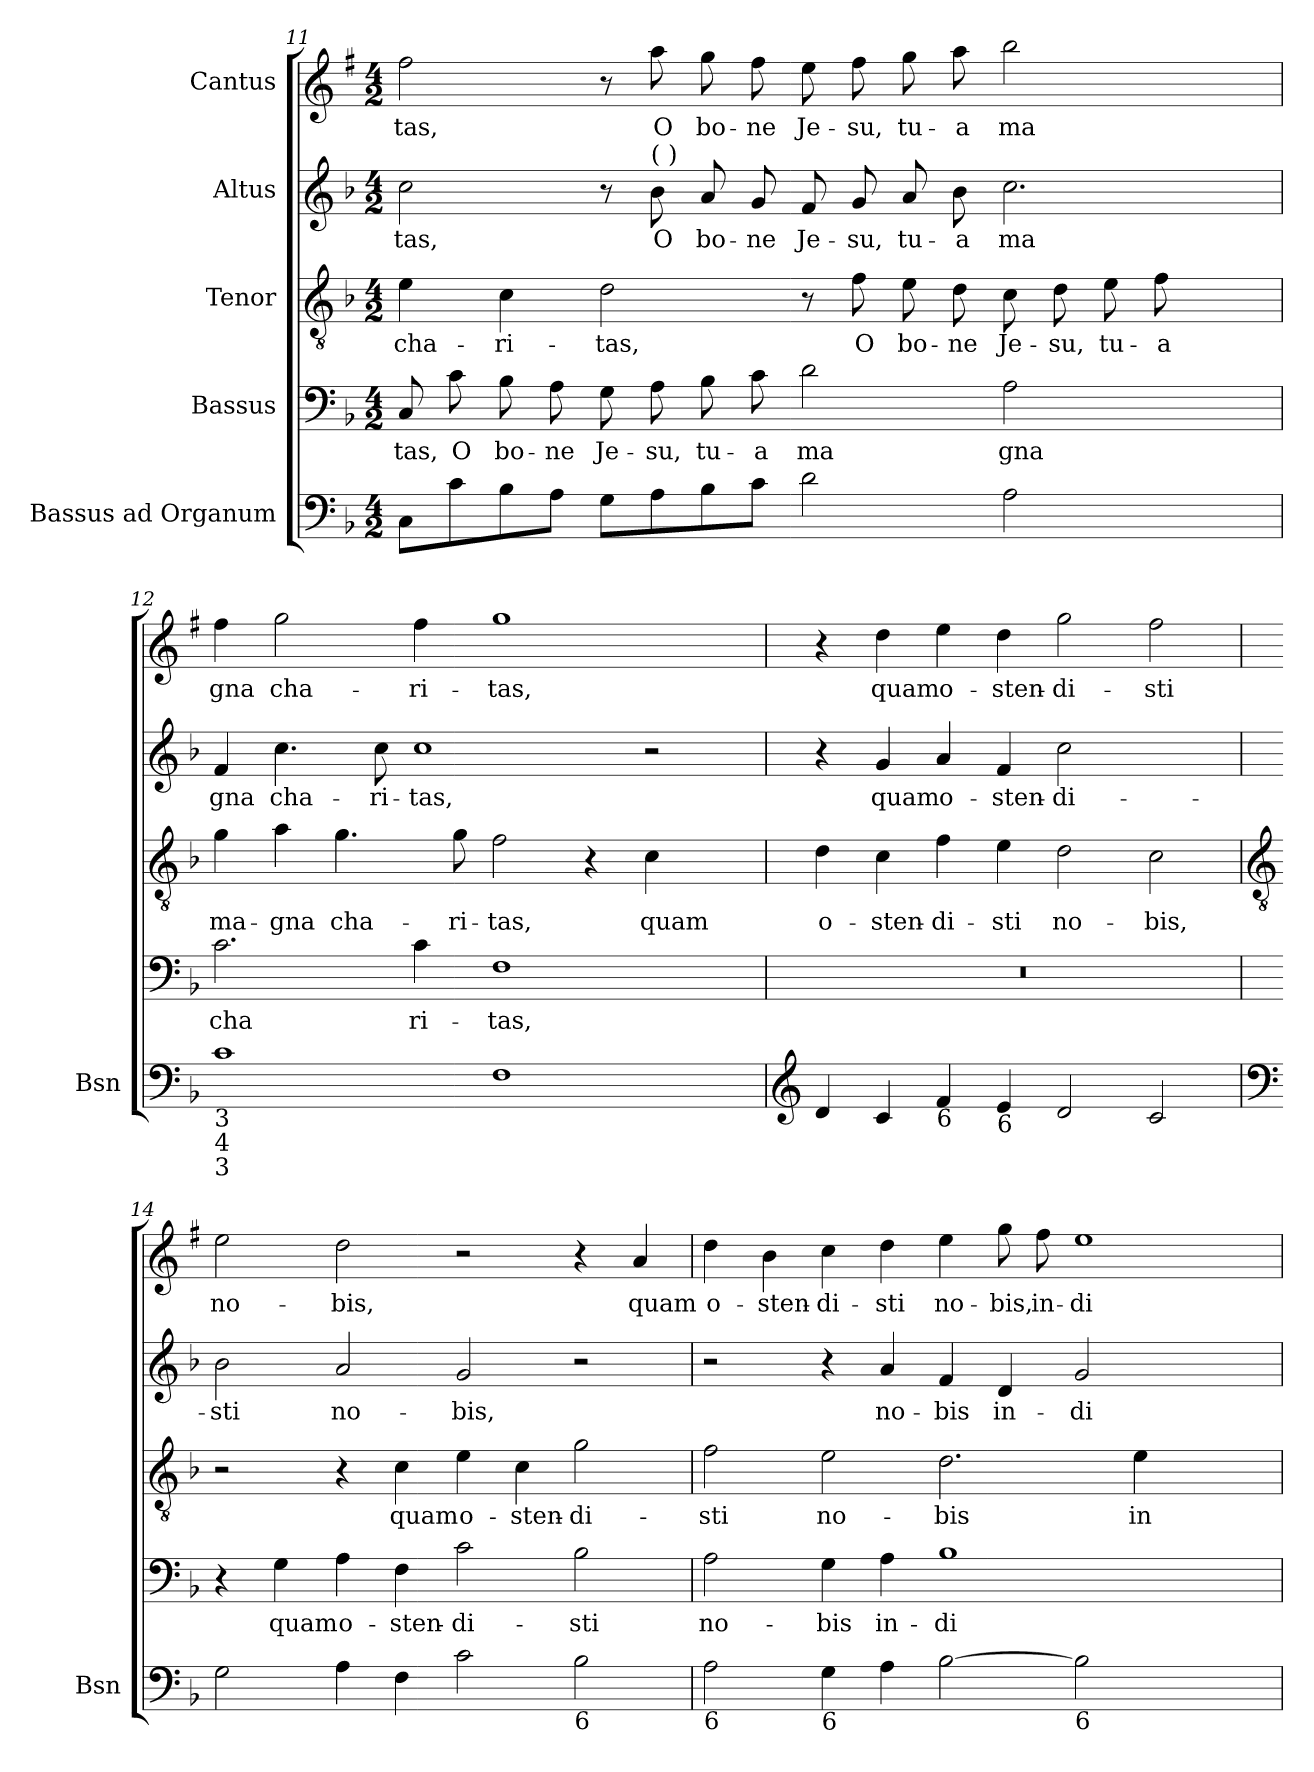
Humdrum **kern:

**kern	**kern	**text	**kern	**text	**kern	**text	**kern	**text
*part5	*part4	*part4	*part3	*part3	*part2	*part2	*part1	*part1
*staff5	*staff4	*staff4	*staff3	*staff3	*staff2	*staff2	*staff1	*staff1
*I"Bassus ad Organum	*I"Bassus	*	*I"Tenor	*	*I"Altus	*	*I"Cantus	*
*I'Bsn	*	*	*	*	*	*	*	*
!!LO:LB:g=z
*clefF4	*clefF4	*	*clefGv2	*	*clefG2	*	*clefG2	*
*	*	*	*	*	*	*	*ITrd1c2	*
*k[b-]	*k[b-]	*	*k[b-]	*	*k[b-]	*	*k[b-]	*
*F:	*F:	*	*F:	*	*F:	*	*F:	*
*M4/2	*M4/2	*	*M4/2	*	*M4/2	*	*M4/2	*
=11	=11	=11	=11	=11	=11	=11	=11	=11
!	!	!LO:LY:b	!	!LO:LY:b	!	!LO:LY:b	!	!LO:LY:b
8CL	8C	-tas,	4e	cha-	2cc	-tas,	2ee	-tas,
!	!	!LO:LY:b	!	!	!	!	!	!
8c	8c	O	.	.	.	.	.	.
!	!	!LO:LY:b	!	!LO:LY:b	!	!	!	!
8B-	8B-	bo-	4c	-ri-	.	.	.	.
!	!	!LO:LY:b	!	!	!	!	!	!
8AJ	8A	-ne	.	.	.	.	.	.
!	!	!LO:LY:b	!	!LO:LY:b	!	!	!	!
8GL	8G	Je-	2d	-tas,	8r	.	8r	.
!	!	!	!	!	!LO:TX:a:t=(  )	!	!	!
!	!	!LO:LY:b	!	!	!	!LO:LY:b	!	!LO:LY:b
8A	8A	-su,	.	.	8b-	O	8gg	O
!	!	!LO:LY:b	!	!	!	!LO:LY:b	!	!LO:LY:b
8B-	8B-	tu-	.	.	8a	bo-	8ff	bo-
!	!	!LO:LY:b	!	!	!	!LO:LY:b	!	!LO:LY:b
8cJ	8c	-a	.	.	8g	-ne	8ee	-ne
!	!	!LO:LY:b	!	!	!	!LO:LY:b	!	!LO:LY:b
2d	2d	ma	8r	.	8f	Je-	8dd	Je-
!	!	!	!	!LO:LY:b	!	!LO:LY:b	!	!LO:LY:b
.	.	.	8f	O	8g	-su,	8ee	-su,
!	!	!	!	!LO:LY:b	!	!LO:LY:b	!	!LO:LY:b
.	.	.	8e	bo-	8a	tu-	8ff	tu-
!	!	!	!	!LO:LY:b	!	!LO:LY:b	!	!LO:LY:b
.	.	.	8d	-ne	8b-	-a	8gg	-a
!	!	!LO:LY:b	!	!LO:LY:b	!	!LO:LY:b	!	!LO:LY:b
2A	2A	gna	8c	Je-	2.cc	ma	2aa	ma
!	!	!	!	!LO:LY:b	!	!	!	!
.	.	.	8d	-su,	.	.	.	.
!	!	!	!	!LO:LY:b	!	!	!	!
.	.	.	8e	tu-	.	.	.	.
!	!	!	!	!LO:LY:b	!	!	!	!
.	.	.	8f	-a	.	.	.	.
4ryy	4ryy	.	4ryy	.	.	.	4ryy	.
=12	=12	=12	=12	=12	=12	=12	=12	=12
!LO:TX:b:t=3	!	!	!	!	!	!	!	!
!LO:TX:b:t=4	!	!	!	!	!	!	!	!
!LO:TX:b:t=3	!	!	!	!	!	!	!	!
!	!	!LO:LY:b	!	!LO:LY:b	!	!LO:LY:b	!	!LO:LY:b
1c	2.c	cha	4g	ma-	4f	gna	4ee	gna
!	!	!	!	!LO:LY:b	!	!LO:LY:b	!	!LO:LY:b
.	.	.	4a	-gna	4.cc	cha-	2ff	cha-
!	!	!	!	!LO:LY:b	!	!	!	!
.	.	.	4.g	cha-	.	.	.	.
!	!	!	!	!	!	!LO:LY:b	!	!
.	.	.	.	.	8cc	-ri-	.	.
!	!	!LO:LY:b	!	!	!	!LO:LY:b	!	!LO:LY:b
.	4c	ri-	.	.	1cc	-tas,	4ee	-ri-
!	!	!	!	!LO:LY:b	!	!	!	!
.	.	.	8g	-ri-	.	.	.	.
!	!	!LO:LY:b	!	!LO:LY:b	!	!	!	!LO:LY:b
1F	1F	-tas,	2f	-tas,	.	.	1ff	-tas,
.	.	.	4r	.	.	.	.	.
!	!	!	!	!LO:LY:b	!	!	!	!
.	.	.	4c	quam	2r	.	.	.
4ryy	4ryy	.	4ryy	.	.	.	4ryy	.
=13	=13	=13	=13	=13	=13	=13	=13	=13
*clefG2	*	*	*	*	*	*	*	*
!	!	!	!	!LO:LY:b	!	!	!	!
4d	0r	.	4d	o-	4r	.	4r	.
!	!	!	!	!LO:LY:b	!	!LO:LY:b	!	!LO:LY:b
4c	.	.	4c	-sten-	4g	quam	4cc	quam
!LO:TX:b:t=6	!	!	!	!	!	!	!	!
!	!	!	!	!LO:LY:b	!	!LO:LY:b	!	!LO:LY:b
4f	.	.	4f	-di-	4a	o-	4dd	o-
!LO:TX:b:t=6	!	!	!	!	!	!	!	!
!	!	!	!	!LO:LY:b	!	!LO:LY:b	!	!LO:LY:b
4e	.	.	4e	-sti	4f	-sten-	4cc	-sten-
!	!	!	!	!LO:LY:b	!	!LO:LY:b	!	!LO:LY:b
2d	.	.	2d	no-	2cc	-di-	2ff	-di-
!	!	!	!	!LO:LY:b	!	!	!	!LO:LY:b
2c	.	.	2c	-bis,	2ryy	.	2ee	-sti
!!LO:LB:g=z
=14	=14	=14	=14	=14	=14	=14	=14	=14
*clefF4	*	*	*clefGv2	*	*	*	*	*
!	!	!	!	!	!	!LO:LY:b	!	!LO:LY:b
2G	4r	.	2r	.	2b-	-sti	2dd	no-
!	!	!LO:LY:b	!	!	!	!	!	!
.	4G	quam	.	.	.	.	.	.
!	!	!LO:LY:b	!	!	!	!LO:LY:b	!	!LO:LY:b
4A	4A	o-	4r	.	2a	no-	2cc	-bis,
!	!	!LO:LY:b	!	!LO:LY:b	!	!	!	!
4F	4F	-sten-	4c	quam	.	.	.	.
!	!	!LO:LY:b	!	!LO:LY:b	!	!LO:LY:b	!	!
2c	2c	-di-	4e	o-	2g	-bis,	2r	.
!	!	!	!	!LO:LY:b	!	!	!	!
.	.	.	4c	-sten-	.	.	.	.
!LO:TX:b:t=6	!	!	!	!	!	!	!	!
!	!	!LO:LY:b	!	!LO:LY:b	!	!	!	!
2B-	2B-	-sti	2g	-di-	2r	.	4r	.
!	!	!	!	!	!	!	!	!LO:LY:b
.	.	.	.	.	.	.	4g	quam
=15	=15	=15	=15	=15	=15	=15	=15	=15
!LO:TX:b:t=6	!	!	!	!	!	!	!	!
!	!	!LO:LY:b	!	!LO:LY:b	!	!	!	!LO:LY:b
2A	2A	no-	2f	-sti	2r	.	4cc	o-
!	!	!	!	!	!	!	!	!LO:LY:b
.	.	.	.	.	.	.	4a	-sten-
!LO:TX:b:t=6	!	!	!	!	!	!	!	!
!	!	!LO:LY:b	!	!LO:LY:b	!	!	!	!LO:LY:b
4G	4G	-bis	2e	no-	4r	.	4b-	-di-
!	!	!LO:LY:b	!	!	!	!LO:LY:b	!	!LO:LY:b
4A	4A	in-	.	.	4a	no-	4cc	-sti
!	!	!LO:LY:b	!	!LO:LY:b	!	!LO:LY:b	!	!LO:LY:b
[2B-	1B-	-di	2.d	-bis	4f	-bis	4dd	no-
!	!	!	!	!	!	!LO:LY:b	!	!LO:LY:b
.	.	.	.	.	4d	in-	8ff	-bis,
!	!	!	!	!	!	!	!	!LO:LY:b
.	.	.	.	.	.	.	8ee	in-
!LO:TX:b:t=6	!	!	!	!	!	!	!	!
!	!	!	!	!	!	!LO:LY:b	!	!LO:LY:b
2B-]	.	.	.	.	2g	-di-	1dd	-di
!	!	!	!	!LO:LY:b	!	!	!	!
.	.	.	4e	in-	.	.	.	.
2ryy	2ryy	.	2ryy	.	2ryy	.	.	.
=	=	=	=	=	=	=	=	=
*-	*-	*-	*-	*-	*-	*-	*-	*-
